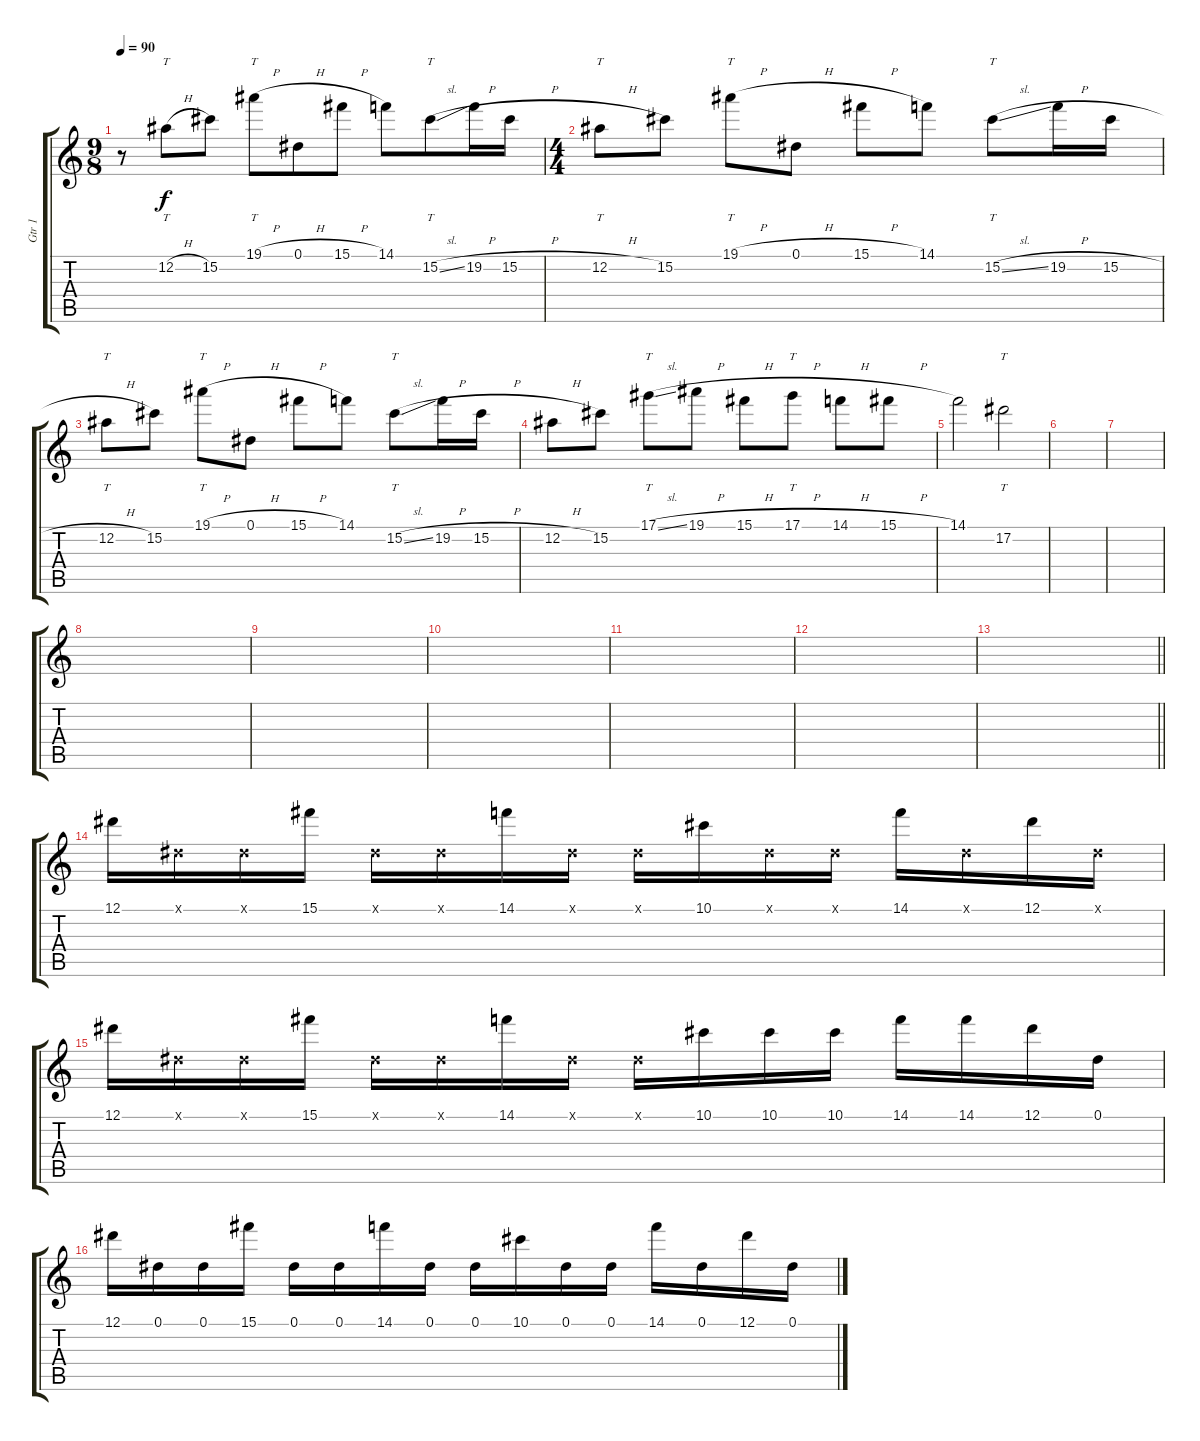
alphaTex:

\track ("Gtr 1" "Gtr 1") {instrument distortionguitar}
\staff {score tabs}
\tuning (Eb4 Bb3 Gb3 Db3 Ab2 Eb2) {hide}
\ts (9 8)
\tempo 90
\clef g2
\ks c
r.8{dy f volume 0 instrument distortionguitar} 12.2{h}.8{tt volume 13} 15.2.8 19.1{h}.8{tt} 0.1{h}.8 15.1{h}.8 14.1.8 15.2{sl}.8{tt} 19.2{h}.16 15.2{h}.16 |
\ts (4 4)
12.2{h}.8{tt} 15.2.8 19.1{h}.8{tt} 0.1{h}.8 15.1{h}.8 14.1.8 15.2{sl}.8{tt} 19.2{h}.16 15.2{h}.16 |
12.2{h}.8{tt} 15.2.8 19.1{h}.8{tt} 0.1{h}.8 15.1{h}.8 14.1.8 15.2{sl}.8{tt} 19.2{h}.16 15.2{h}.16 |
12.2{h}.8 15.2.8 17.1{sl}.8{tt} 19.1{h}.8 15.1{h}.8 17.1{h}.8{tt} 14.1{h}.8 15.1{h}.8 |
14.1.2 17.2.2{tt} |
|
|
|
|
|
|
|
\barLineRight lightlight
|
12.1.16 0.1{x}.16 0.1{x}.16 15.1.16 0.1{x}.16 0.1{x}.16 14.1.16 0.1{x}.16 0.1{x}.16 10.1.16 0.1{x}.16 0.1{x}.16 14.1.16 0.1{x}.16 12.1.16 0.1{x}.16 |
12.1.16 0.1{x}.16 0.1{x}.16 15.1.16 0.1{x}.16 0.1{x}.16 14.1.16 0.1{x}.16 0.1{x}.16 10.1.16 10.1.16 10.1.16 14.1.16 14.1.16 12.1.16 0.1.16 |
12.1.16 0.1.16 0.1.16 15.1.16 0.1.16 0.1.16 14.1.16 0.1.16 0.1.16 10.1.16 0.1.16 0.1.16 14.1.16 0.1.16 12.1.16 0.1.16
